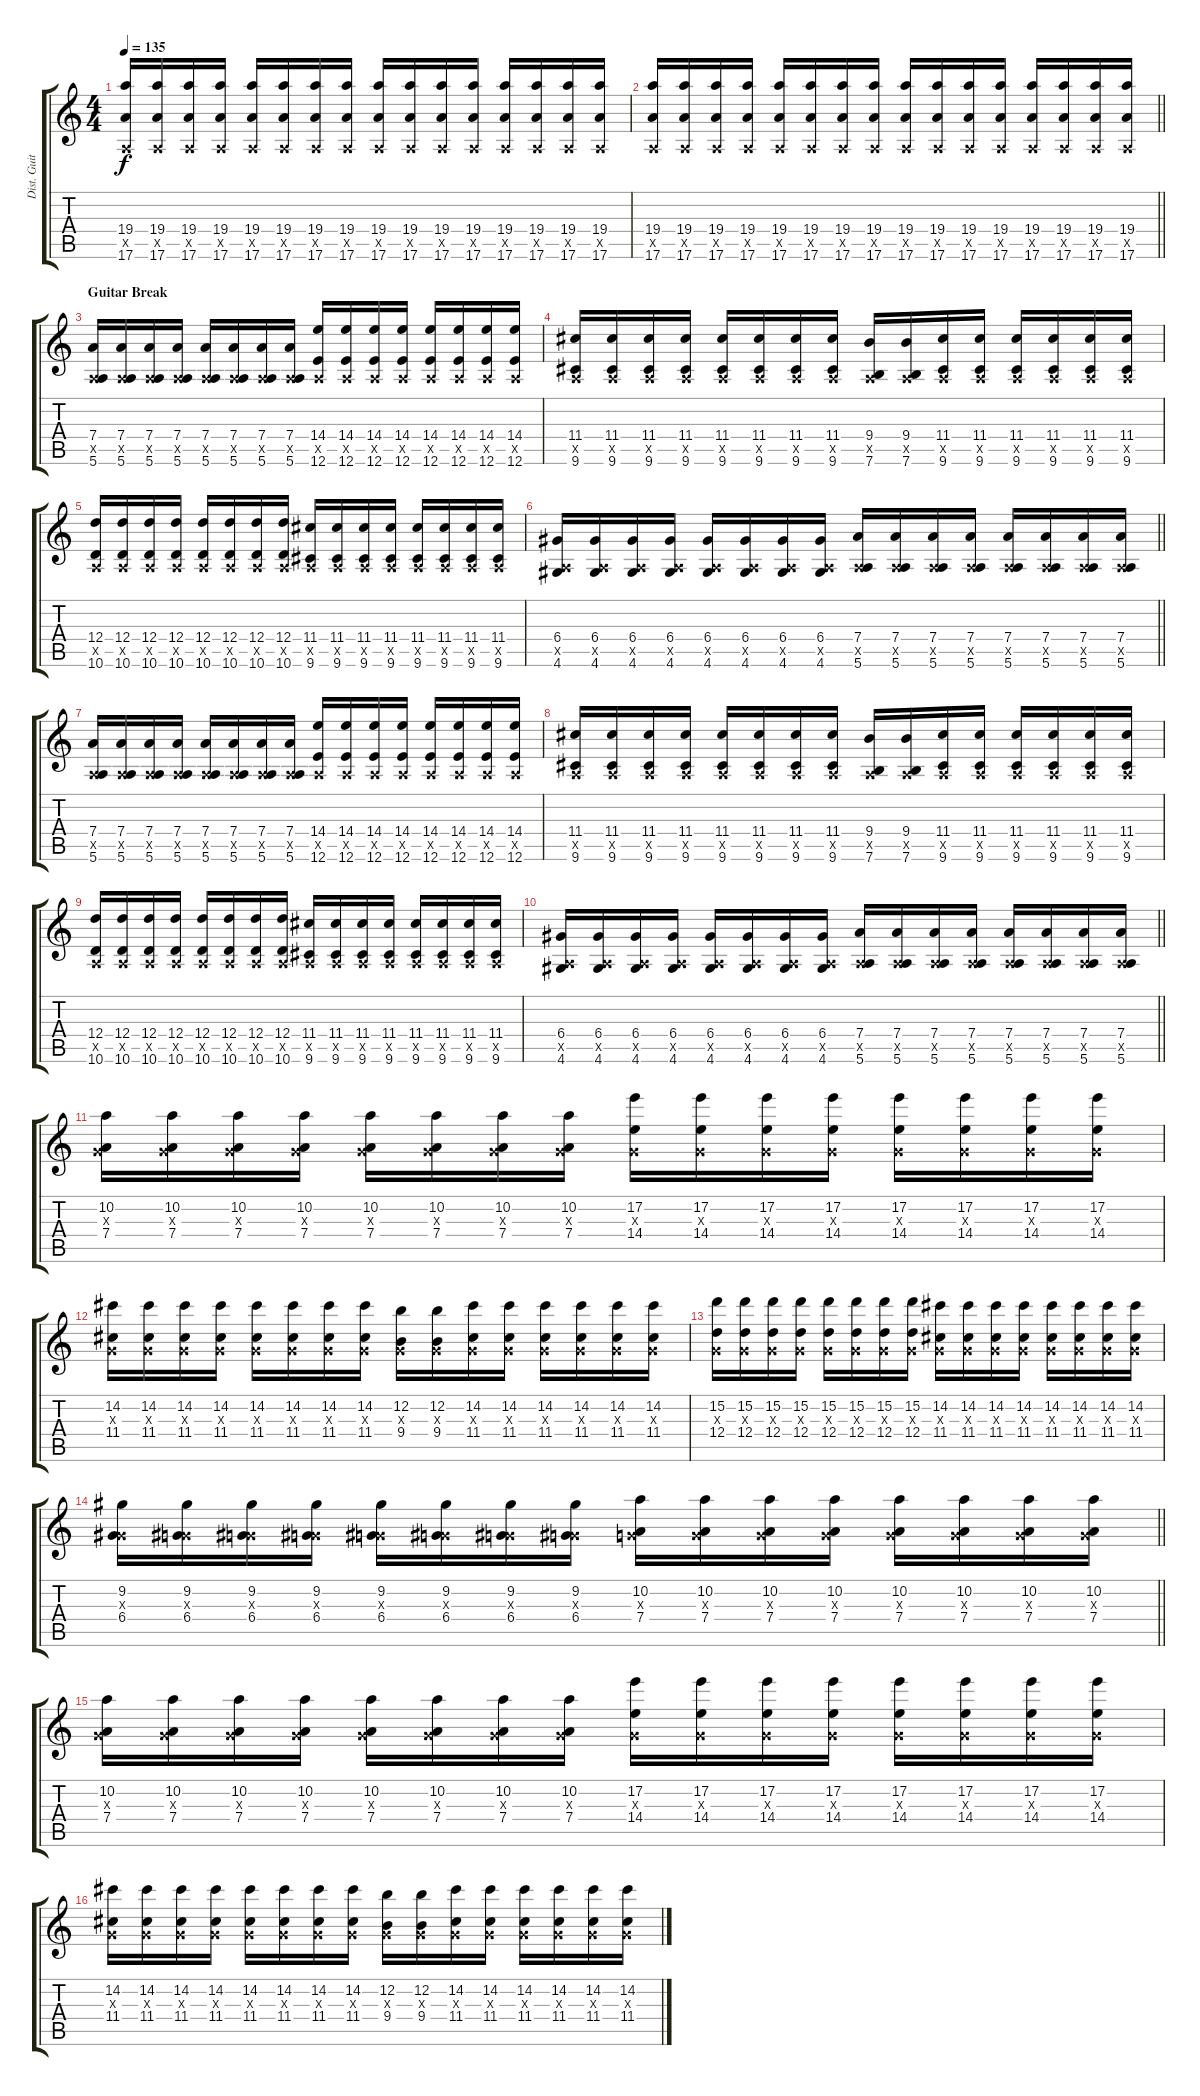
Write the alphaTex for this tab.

\track ("Dist. Guitar" "Dist. Guit") {instrument distortionguitar}
\staff {score tabs}
\tuning (E4 B3 G3 D3 A2 E2) {hide}
\ts (4 4)
\tempo 135
\clef g2
\ks c
(19.4 0.5{x} 17.6).16{dy f} (19.4 0.5{x} 17.6).16 (19.4 0.5{x} 17.6).16 (19.4 0.5{x} 17.6).16 (19.4 0.5{x} 17.6).16 (19.4 0.5{x} 17.6).16 (19.4 0.5{x} 17.6).16 (19.4 0.5{x} 17.6).16 (19.4 0.5{x} 17.6).16 (19.4 0.5{x} 17.6).16 (19.4 0.5{x} 17.6).16 (19.4 0.5{x} 17.6).16 (19.4 0.5{x} 17.6).16 (19.4 0.5{x} 17.6).16 (19.4 0.5{x} 17.6).16 (19.4 0.5{x} 17.6).16 |
\barLineRight lightlight
(19.4 0.5{x} 17.6).16 (19.4 0.5{x} 17.6).16 (19.4 0.5{x} 17.6).16 (19.4 0.5{x} 17.6).16 (19.4 0.5{x} 17.6).16 (19.4 0.5{x} 17.6).16 (19.4 0.5{x} 17.6).16 (19.4 0.5{x} 17.6).16 (19.4 0.5{x} 17.6).16 (19.4 0.5{x} 17.6).16 (19.4 0.5{x} 17.6).16 (19.4 0.5{x} 17.6).16 (19.4 0.5{x} 17.6).16 (19.4 0.5{x} 17.6).16 (19.4 0.5{x} 17.6).16 (19.4 0.5{x} 17.6).16 |
\section ("" "Guitar Break")
(7.4 0.5{x} 5.6).16 (7.4 0.5{x} 5.6).16 (7.4 0.5{x} 5.6).16 (7.4 0.5{x} 5.6).16 (7.4 0.5{x} 5.6).16 (7.4 0.5{x} 5.6).16 (7.4 0.5{x} 5.6).16 (7.4 0.5{x} 5.6).16 (14.4 0.5{x} 12.6).16 (14.4 0.5{x} 12.6).16 (14.4 0.5{x} 12.6).16 (14.4 0.5{x} 12.6).16 (14.4 0.5{x} 12.6).16 (14.4 0.5{x} 12.6).16 (14.4 0.5{x} 12.6).16 (14.4 0.5{x} 12.6).16 |
(11.4 0.5{x} 9.6).16 (11.4 0.5{x} 9.6).16 (11.4 0.5{x} 9.6).16 (11.4 0.5{x} 9.6).16 (11.4 0.5{x} 9.6).16 (11.4 0.5{x} 9.6).16 (11.4 0.5{x} 9.6).16 (11.4 0.5{x} 9.6).16 (9.4 0.5{x} 7.6).16 (9.4 0.5{x} 7.6).16 (11.4 0.5{x} 9.6).16 (11.4 0.5{x} 9.6).16 (11.4 0.5{x} 9.6).16 (11.4 0.5{x} 9.6).16 (11.4 0.5{x} 9.6).16 (11.4 0.5{x} 9.6).16 |
(12.4 0.5{x} 10.6).16 (12.4 0.5{x} 10.6).16 (12.4 0.5{x} 10.6).16 (12.4 0.5{x} 10.6).16 (12.4 0.5{x} 10.6).16 (12.4 0.5{x} 10.6).16 (12.4 0.5{x} 10.6).16 (12.4 0.5{x} 10.6).16 (11.4 0.5{x} 9.6).16 (11.4 0.5{x} 9.6).16 (11.4 0.5{x} 9.6).16 (11.4 0.5{x} 9.6).16 (11.4 0.5{x} 9.6).16 (11.4 0.5{x} 9.6).16 (11.4 0.5{x} 9.6).16 (11.4 0.5{x} 9.6).16 |
\barLineRight lightlight
(6.4 0.5{x} 4.6).16 (6.4 0.5{x} 4.6).16 (6.4 0.5{x} 4.6).16 (6.4 0.5{x} 4.6).16 (6.4 0.5{x} 4.6).16 (6.4 0.5{x} 4.6).16 (6.4 0.5{x} 4.6).16 (6.4 0.5{x} 4.6).16 (7.4 0.5{x} 5.6).16 (7.4 0.5{x} 5.6).16 (7.4 0.5{x} 5.6).16 (7.4 0.5{x} 5.6).16 (7.4 0.5{x} 5.6).16 (7.4 0.5{x} 5.6).16 (7.4 0.5{x} 5.6).16 (7.4 0.5{x} 5.6).16 |
(7.4 0.5{x} 5.6).16 (7.4 0.5{x} 5.6).16 (7.4 0.5{x} 5.6).16 (7.4 0.5{x} 5.6).16 (7.4 0.5{x} 5.6).16 (7.4 0.5{x} 5.6).16 (7.4 0.5{x} 5.6).16 (7.4 0.5{x} 5.6).16 (14.4 0.5{x} 12.6).16 (14.4 0.5{x} 12.6).16 (14.4 0.5{x} 12.6).16 (14.4 0.5{x} 12.6).16 (14.4 0.5{x} 12.6).16 (14.4 0.5{x} 12.6).16 (14.4 0.5{x} 12.6).16 (14.4 0.5{x} 12.6).16 |
(11.4 0.5{x} 9.6).16 (11.4 0.5{x} 9.6).16 (11.4 0.5{x} 9.6).16 (11.4 0.5{x} 9.6).16 (11.4 0.5{x} 9.6).16 (11.4 0.5{x} 9.6).16 (11.4 0.5{x} 9.6).16 (11.4 0.5{x} 9.6).16 (9.4 0.5{x} 7.6).16 (9.4 0.5{x} 7.6).16 (11.4 0.5{x} 9.6).16 (11.4 0.5{x} 9.6).16 (11.4 0.5{x} 9.6).16 (11.4 0.5{x} 9.6).16 (11.4 0.5{x} 9.6).16 (11.4 0.5{x} 9.6).16 |
(12.4 0.5{x} 10.6).16 (12.4 0.5{x} 10.6).16 (12.4 0.5{x} 10.6).16 (12.4 0.5{x} 10.6).16 (12.4 0.5{x} 10.6).16 (12.4 0.5{x} 10.6).16 (12.4 0.5{x} 10.6).16 (12.4 0.5{x} 10.6).16 (11.4 0.5{x} 9.6).16 (11.4 0.5{x} 9.6).16 (11.4 0.5{x} 9.6).16 (11.4 0.5{x} 9.6).16 (11.4 0.5{x} 9.6).16 (11.4 0.5{x} 9.6).16 (11.4 0.5{x} 9.6).16 (11.4 0.5{x} 9.6).16 |
\barLineRight lightlight
(6.4 0.5{x} 4.6).16 (6.4 0.5{x} 4.6).16 (6.4 0.5{x} 4.6).16 (6.4 0.5{x} 4.6).16 (6.4 0.5{x} 4.6).16 (6.4 0.5{x} 4.6).16 (6.4 0.5{x} 4.6).16 (6.4 0.5{x} 4.6).16 (7.4 0.5{x} 5.6).16 (7.4 0.5{x} 5.6).16 (7.4 0.5{x} 5.6).16 (7.4 0.5{x} 5.6).16 (7.4 0.5{x} 5.6).16 (7.4 0.5{x} 5.6).16 (7.4 0.5{x} 5.6).16 (7.4 0.5{x} 5.6).16 |
(10.2 0.3{x} 7.4).16 (10.2 0.3{x} 7.4).16 (10.2 0.3{x} 7.4).16 (10.2 0.3{x} 7.4).16 (10.2 0.3{x} 7.4).16 (10.2 0.3{x} 7.4).16 (10.2 0.3{x} 7.4).16 (10.2 0.3{x} 7.4).16 (17.2 0.3{x} 14.4).16 (17.2 0.3{x} 14.4).16 (17.2 0.3{x} 14.4).16 (17.2 0.3{x} 14.4).16 (17.2 0.3{x} 14.4).16 (17.2 0.3{x} 14.4).16 (17.2 0.3{x} 14.4).16 (17.2 0.3{x} 14.4).16 |
(14.2 0.3{x} 11.4).16 (14.2 0.3{x} 11.4).16 (14.2 0.3{x} 11.4).16 (14.2 0.3{x} 11.4).16 (14.2 0.3{x} 11.4).16 (14.2 0.3{x} 11.4).16 (14.2 0.3{x} 11.4).16 (14.2 0.3{x} 11.4).16 (12.2 0.3{x} 9.4).16 (12.2 0.3{x} 9.4).16 (14.2 0.3{x} 11.4).16 (14.2 0.3{x} 11.4).16 (14.2 0.3{x} 11.4).16 (14.2 0.3{x} 11.4).16 (14.2 0.3{x} 11.4).16 (14.2 0.3{x} 11.4).16 |
(15.2 0.3{x} 12.4).16 (15.2 0.3{x} 12.4).16 (15.2 0.3{x} 12.4).16 (15.2 0.3{x} 12.4).16 (15.2 0.3{x} 12.4).16 (15.2 0.3{x} 12.4).16 (15.2 0.3{x} 12.4).16 (15.2 0.3{x} 12.4).16 (14.2 0.3{x} 11.4).16 (14.2 0.3{x} 11.4).16 (14.2 0.3{x} 11.4).16 (14.2 0.3{x} 11.4).16 (14.2 0.3{x} 11.4).16 (14.2 0.3{x} 11.4).16 (14.2 0.3{x} 11.4).16 (14.2 0.3{x} 11.4).16 |
\barLineRight lightlight
(9.2 0.3{x} 6.4).16 (9.2 0.3{x} 6.4).16 (9.2 0.3{x} 6.4).16 (9.2 0.3{x} 6.4).16 (9.2 0.3{x} 6.4).16 (9.2 0.3{x} 6.4).16 (9.2 0.3{x} 6.4).16 (9.2 0.3{x} 6.4).16 (10.2 0.3{x} 7.4).16 (10.2 0.3{x} 7.4).16 (10.2 0.3{x} 7.4).16 (10.2 0.3{x} 7.4).16 (10.2 0.3{x} 7.4).16 (10.2 0.3{x} 7.4).16 (10.2 0.3{x} 7.4).16 (10.2 0.3{x} 7.4).16 |
(10.2 0.3{x} 7.4).16 (10.2 0.3{x} 7.4).16 (10.2 0.3{x} 7.4).16 (10.2 0.3{x} 7.4).16 (10.2 0.3{x} 7.4).16 (10.2 0.3{x} 7.4).16 (10.2 0.3{x} 7.4).16 (10.2 0.3{x} 7.4).16 (17.2 0.3{x} 14.4).16 (17.2 0.3{x} 14.4).16 (17.2 0.3{x} 14.4).16 (17.2 0.3{x} 14.4).16 (17.2 0.3{x} 14.4).16 (17.2 0.3{x} 14.4).16 (17.2 0.3{x} 14.4).16 (17.2 0.3{x} 14.4).16 |
(14.2 0.3{x} 11.4).16 (14.2 0.3{x} 11.4).16 (14.2 0.3{x} 11.4).16 (14.2 0.3{x} 11.4).16 (14.2 0.3{x} 11.4).16 (14.2 0.3{x} 11.4).16 (14.2 0.3{x} 11.4).16 (14.2 0.3{x} 11.4).16 (12.2 0.3{x} 9.4).16 (12.2 0.3{x} 9.4).16 (14.2 0.3{x} 11.4).16 (14.2 0.3{x} 11.4).16 (14.2 0.3{x} 11.4).16 (14.2 0.3{x} 11.4).16 (14.2 0.3{x} 11.4).16 (14.2 0.3{x} 11.4).16
